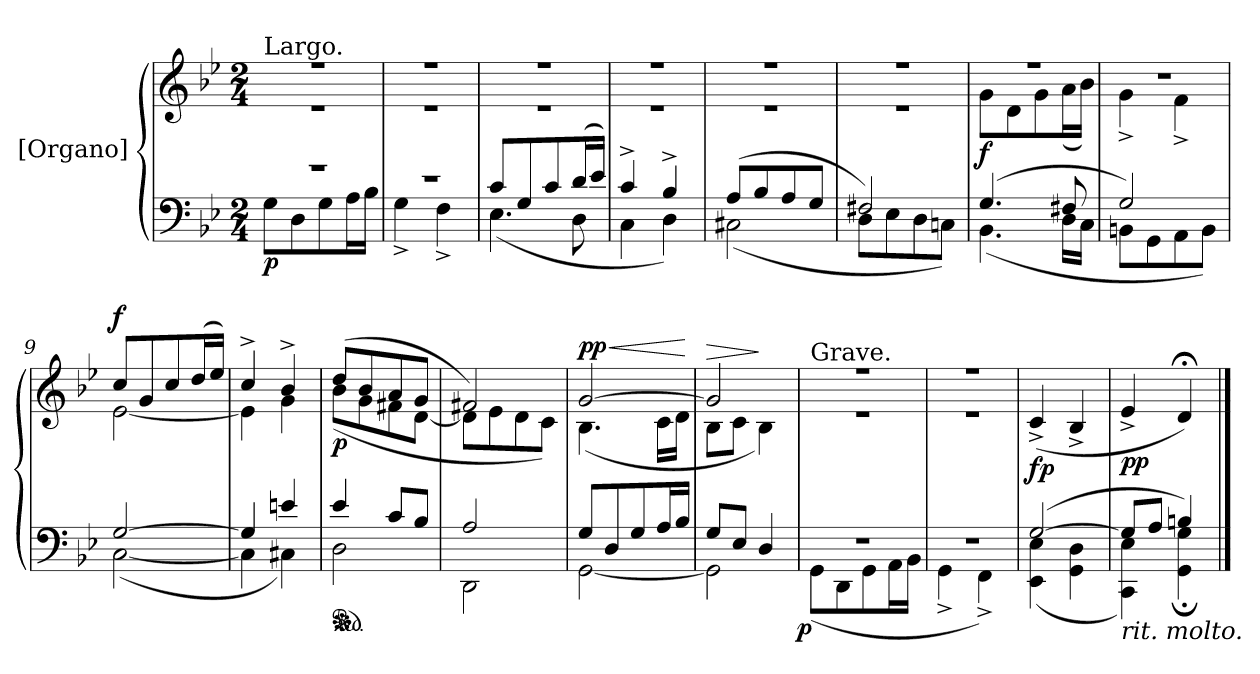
**kern	**kern	**dynam
*part1	*part1	*part1
*staff2	*staff1	*staff1/2
*I"[Organo]	*	*
*clefF4	*clefG2	*
*k[b-e-]	*k[b-e-]	*
*M2/4	*M2/4	*
=1	=1	=1
*^	*^	*
!	!	!LO:TX:a:t=Largo.	!	!
!	!	!	!	!LO:DY:b=2
2r	8G\L	2r	2re	p
.	8D\	.	.	.
.	8G\	.	.	.
.	16A\L	.	.	.
.	16B-\JJ	.	.	.
=2	=2	=2	=2	=2
2r	4G^<\	2r	2re	.
.	4F^<\	.	.	.
=3	=3	=3	=3	=3
8c/L	(<4.E-\	2r	2re	.
8G/	.	.	.	.
8c/	.	.	.	.
(>16d/L	8D\	.	.	.
16e-/JJ)	.	.	.	.
=4	=4	=4	=4	=4
4c^/	4C\	2r	2re	.
4B-^/	4D\)	.	.	.
=5	=5	=5	=5	=5
(>8A/L	(<2C#X\	2r	2re	.
8B-/	.	.	.	.
8A/	.	.	.	.
8G/J	.	.	.	.
=6	=6	=6	=6	=6
2F#X/)	8D\L	2r	2re	.
.	8E-\	.	.	.
.	8D\	.	.	.
.	8Cn\J)	.	.	.
=7	=7	=7	=7	=7
!	!	!	!	!LO:DY:b
(>4.G/	(<4.BB-\	2r	8g\L	f
.	.	.	8d\	.
.	.	.	8g\	.
8F#X/	16D\LL	.	(<16a\L	.
.	16C\JJ	.	16b-\JJ)	.
=8	=8	=8	=8	=8
2G/)	8BBn\L	2r	4g^<\	.
.	8GG\	.	.	.
.	8AA\	.	4f^<\	.
.	8BB\J)	.	.	.
=9	=9	=9	=9	=9
!	!	!	!	!LO:DY:a
[2G/	(<[2C\	8cc/L	[2e-\	f
.	.	8g/	.	.
.	.	8cc/	.	.
.	.	(>16dd/L	.	.
.	.	16ee-/JJ)	.	.
=10	=10	=10	=10	=10
4G/]	4C\]	4cc^>/	4e-\]	.
4en/	4C#X\)	4b-^>/	4g\	.
=11	=11	=11	=11	=11
!	!	!	!	!LO:DY:b
*ped	*	*	*	*
*Xped	*	*	*	*
4e-/	2D\	(>8dd/L	(<8b-\L	p
.	.	8b-/	8g\	.
8c/L	.	8a/	8f#X\	.
8B-/J	.	8g/J	[8d\J	.
=12	=12	=12	=12	=12
2A/	2DD\	2f#X/)	8d\L]	.
.	.	.	8e-\	.
.	.	.	8d\	.
.	.	.	8c\J)	.
=13	=13	=13	=13	=13
!	!	!	!	!LO:HP:a
!	!	!	!	!LO:DY:n=1:a
8G/L	[2GG\	[2g/	(<4.B-\	< pp
8D/	.	.	.	.
8G/	.	.	.	.
16A/L	.	.	16c\LL	.
16B-/JJ	.	.	16d\JJ	.
*v	*v	*	*	*
*	*v	*v	*
.	.	[
=14	=14	=14
*^	*^	*
!	!	!	!	!LO:HP:a
8G/L	2GG\]	2g/]	8B-\L	>
8E-/J	.	.	8c\J	.
4D/	.	.	4B-\)	]
=15	=15	=15	=15	=15
!	!	!LO:TX:a:t=Grave.	!	!
!	!	!	!	!LO:DY:b=2:rj
2r	(<8GG\L	2r	2re	p
.	8DD\	.	.	.
.	8GG\	.	.	.
.	16AA\L	.	.	.
.	16BB-\JJ	.	.	.
=16	=16	=16	=16	=16
2r	4GG^<\	2r	2re	.
.	4FF^<\)	.	.	.
*	*	*v	*v	*
=17	=17	=17	=17
!	!	!	!LO:DY:b
(>[2G/	(<4EE-\ 4E-\	(>4c^</	fp
.	4GG\ 4D\	4B-^</	.
=18	=18	=18	=18
!LO:TX:b:i:t=rit. molto.	!	!	!
!	!	!	!LO:DY:b
8G/L]	4CC\ 4E-\)	4e-^>/	pp
8A/J	.	.	.
4Bn/)	4GG;\ 4G;\	4d;</)	.
*v	*v	*	*
==	==	==
*-	*-	*-
